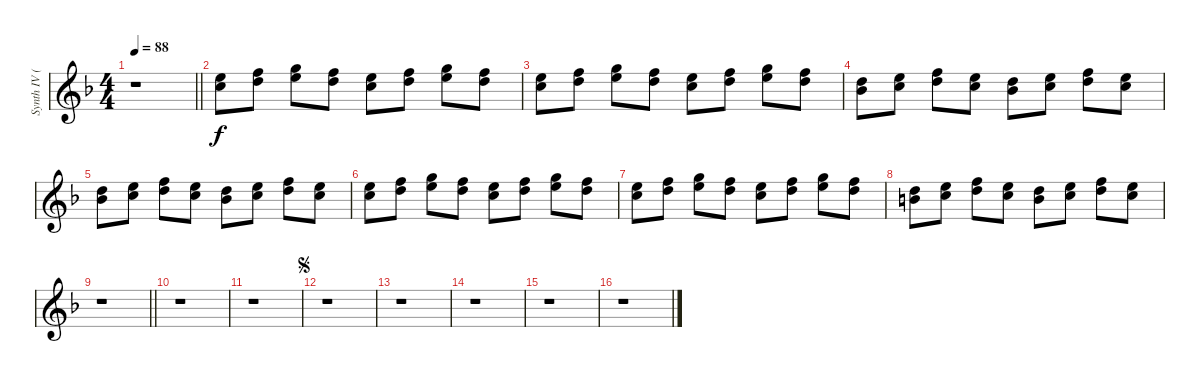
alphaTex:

\track ("Synth IV (A. Piano)" "Synth IV (") {instrument acousticgrandpiano}
\staff {score}
\tuning (E4 B3 G3 D3 A2 E2 B1) {hide}
\ts (4 4)
\tempo 88
\clef g2
\barLineRight lightlight
\ks dminor
r.1{dy f} |
\section ("" "")
(12.1 13.2).8 (13.1 15.2).8 (15.1 17.2).8 (13.1 15.2).8 (12.1 13.2).8 (13.1 15.2).8 (15.1 17.2).8 (13.1 15.2).8 |
(12.1 13.2).8 (13.1 15.2).8 (15.1 17.2).8 (13.1 15.2).8 (12.1 13.2).8 (13.1 15.2).8 (15.1 17.2).8 (13.1 15.2).8 |
(10.1 11.2).8 (12.1 13.2).8 (13.1 15.2).8 (12.1 13.2).8 (10.1 11.2).8 (12.1 13.2).8 (13.1 15.2).8 (12.1 13.2).8 |
(10.1 11.2).8 (12.1 13.2).8 (13.1 15.2).8 (12.1 13.2).8 (10.1 11.2).8 (12.1 13.2).8 (13.1 15.2).8 (12.1 13.2).8 |
(12.1 13.2).8 (13.1 15.2).8 (15.1 17.2).8 (13.1 15.2).8 (12.1 13.2).8 (13.1 15.2).8 (15.1 17.2).8 (13.1 15.2).8 |
(12.1 13.2).8 (13.1 15.2).8 (15.1 17.2).8 (13.1 15.2).8 (12.1 13.2).8 (13.1 15.2).8 (15.1 17.2).8 (13.1 15.2).8 |
(10.1 12.2).8 (12.1 13.2).8 (13.1 15.2).8 (12.1 13.2).8 (10.1 12.2).8 (12.1 13.2).8 (13.1 15.2).8 (12.1 13.2).8 |
\barLineRight lightlight
r.1 |
\section ("" "")
r.1 |
r.1 |
\jump segno
r.1 |
r.1 |
r.1 |
r.1 |
r.1
